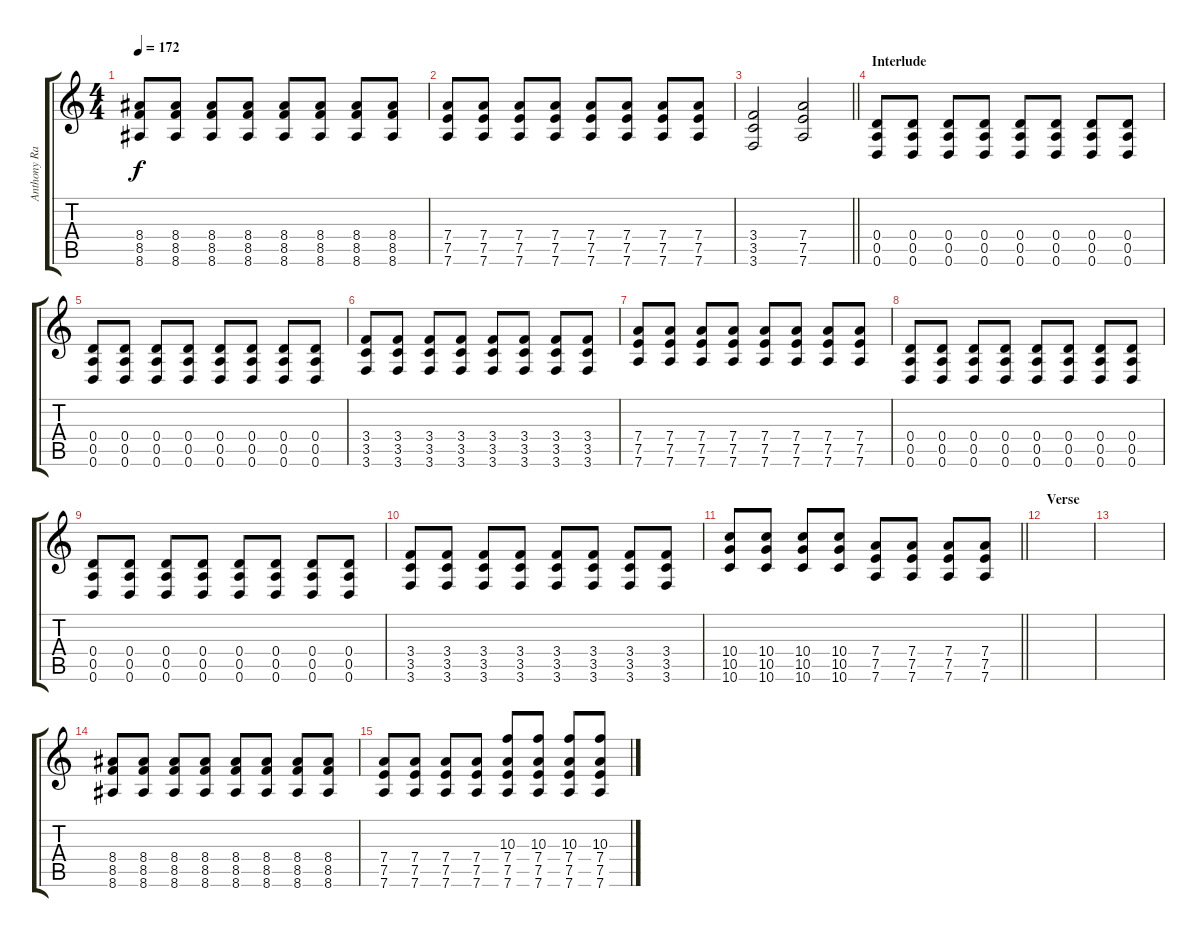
\track ("Anthony Raneri" "Anthony Ra") {instrument overdrivenguitar}
\staff {score tabs}
\tuning (E4 B3 G3 D3 A2 D2) {hide}
\ts (4 4)
\tempo 172
\clef g2
\ks c
(8.4 8.5 8.6).8{dy f} (8.4 8.5 8.6).8 (8.4 8.5 8.6).8 (8.4 8.5 8.6).8 (8.4 8.5 8.6).8 (8.4 8.5 8.6).8 (8.4 8.5 8.6).8 (8.4 8.5 8.6).8 |
(7.4 7.5 7.6).8 (7.4 7.5 7.6).8 (7.4 7.5 7.6).8 (7.4 7.5 7.6).8 (7.4 7.5 7.6).8 (7.4 7.5 7.6).8 (7.4 7.5 7.6).8 (7.4 7.5 7.6).8 |
\barLineRight lightlight
(3.4 3.5 3.6).2 (7.4 7.5 7.6).2 |
\section ("" "Interlude")
(0.4 0.5 0.6).8 (0.4 0.5 0.6).8 (0.4 0.5 0.6).8 (0.4 0.5 0.6).8 (0.4 0.5 0.6).8 (0.4 0.5 0.6).8 (0.4 0.5 0.6).8 (0.4 0.5 0.6).8 |
(0.4 0.5 0.6).8 (0.4 0.5 0.6).8 (0.4 0.5 0.6).8 (0.4 0.5 0.6).8 (0.4 0.5 0.6).8 (0.4 0.5 0.6).8 (0.4 0.5 0.6).8 (0.4 0.5 0.6).8 |
(3.4 3.5 3.6).8 (3.4 3.5 3.6).8 (3.4 3.5 3.6).8 (3.4 3.5 3.6).8 (3.4 3.5 3.6).8 (3.4 3.5 3.6).8 (3.4 3.5 3.6).8 (3.4 3.5 3.6).8 |
(7.4 7.5 7.6).8 (7.4 7.5 7.6).8 (7.4 7.5 7.6).8 (7.4 7.5 7.6).8 (7.4 7.5 7.6).8 (7.4 7.5 7.6).8 (7.4 7.5 7.6).8 (7.4 7.5 7.6).8 |
(0.4 0.5 0.6).8 (0.4 0.5 0.6).8 (0.4 0.5 0.6).8 (0.4 0.5 0.6).8 (0.4 0.5 0.6).8 (0.4 0.5 0.6).8 (0.4 0.5 0.6).8 (0.4 0.5 0.6).8 |
(0.4 0.5 0.6).8 (0.4 0.5 0.6).8 (0.4 0.5 0.6).8 (0.4 0.5 0.6).8 (0.4 0.5 0.6).8 (0.4 0.5 0.6).8 (0.4 0.5 0.6).8 (0.4 0.5 0.6).8 |
(3.4 3.5 3.6).8 (3.4 3.5 3.6).8 (3.4 3.5 3.6).8 (3.4 3.5 3.6).8 (3.4 3.5 3.6).8 (3.4 3.5 3.6).8 (3.4 3.5 3.6).8 (3.4 3.5 3.6).8 |
\barLineRight lightlight
(10.4 10.5 10.6).8 (10.4 10.5 10.6).8 (10.4 10.5 10.6).8 (10.4 10.5 10.6).8 (7.4 7.5 7.6).8 (7.4 7.5 7.6).8 (7.4 7.5 7.6).8 (7.4 7.5 7.6).8 |
\section ("" "Verse")
|
|
(8.4 8.5 8.6).8 (8.4 8.5 8.6).8 (8.4 8.5 8.6).8 (8.4 8.5 8.6).8 (8.4 8.5 8.6).8 (8.4 8.5 8.6).8 (8.4 8.5 8.6).8 (8.4 8.5 8.6).8 |
(7.4 7.5 7.6).8 (7.4 7.5 7.6).8 (7.4 7.5 7.6).8 (7.4 7.5 7.6).8 (10.3 7.4 7.5 7.6).8 (10.3 7.4 7.5 7.6).8 (10.3 7.4 7.5 7.6).8 (10.3 7.4 7.5 7.6).8
